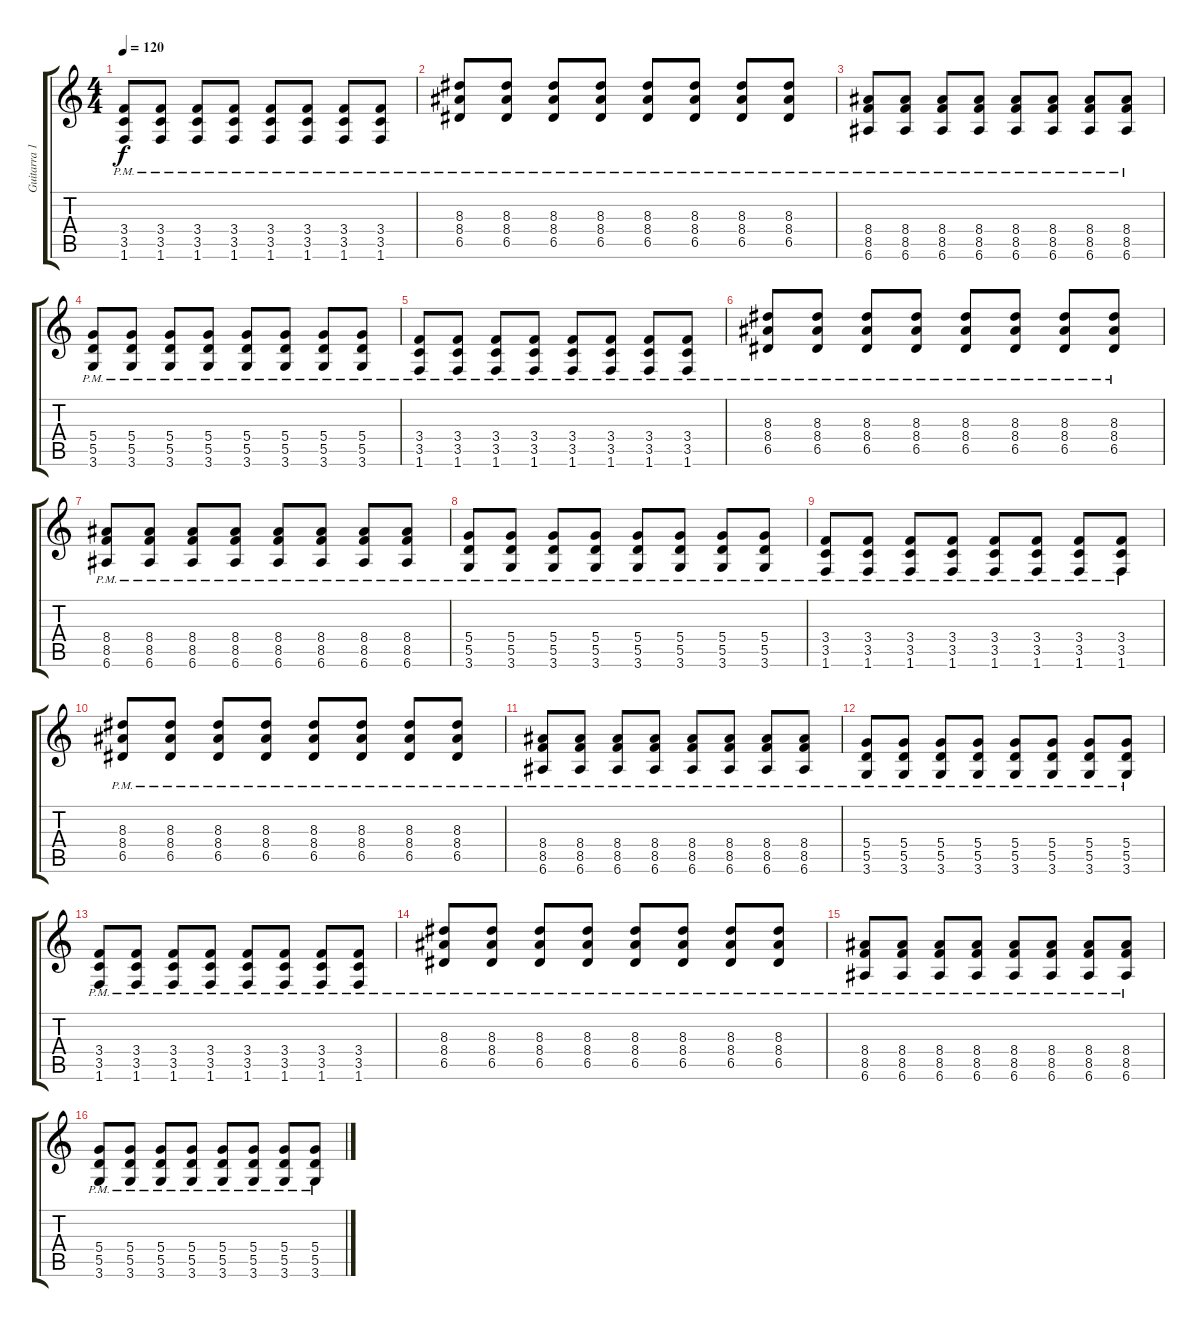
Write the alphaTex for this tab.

\track ("Guitarra 1" "Guitarra 1") {instrument overdrivenguitar}
\staff {score tabs}
\tuning (E4 B3 G3 D3 A2 E2) {hide}
\ts (4 4)
\tempo 120
\clef g2
\ks c
(3.4{pm} 3.5{pm} 1.6{pm}).8{dy f} (3.4{pm} 3.5{pm} 1.6{pm}).8 (3.4{pm} 3.5{pm} 1.6{pm}).8 (3.4{pm} 3.5{pm} 1.6{pm}).8 (3.4{pm} 3.5{pm} 1.6{pm}).8 (3.4{pm} 3.5{pm} 1.6{pm}).8 (3.4{pm} 3.5{pm} 1.6{pm}).8 (3.4{pm} 3.5{pm} 1.6{pm}).8 |
(8.3{pm} 8.4{pm} 6.5{pm}).8 (8.3{pm} 8.4{pm} 6.5{pm}).8 (8.3{pm} 8.4{pm} 6.5{pm}).8 (8.3{pm} 8.4{pm} 6.5{pm}).8 (8.3{pm} 8.4{pm} 6.5{pm}).8 (8.3{pm} 8.4{pm} 6.5{pm}).8 (8.3{pm} 8.4{pm} 6.5{pm}).8 (8.3{pm} 8.4{pm} 6.5{pm}).8 |
(8.4{pm} 8.5{pm} 6.6{pm}).8 (8.4{pm} 8.5{pm} 6.6{pm}).8 (8.4{pm} 8.5{pm} 6.6{pm}).8 (8.4{pm} 8.5{pm} 6.6{pm}).8 (8.4{pm} 8.5{pm} 6.6{pm}).8 (8.4{pm} 8.5{pm} 6.6{pm}).8 (8.4{pm} 8.5{pm} 6.6{pm}).8 (8.4{pm} 8.5{pm} 6.6{pm}).8 |
(5.4{pm} 5.5{pm} 3.6{pm}).8 (5.4{pm} 5.5{pm} 3.6{pm}).8 (5.4{pm} 5.5{pm} 3.6{pm}).8 (5.4{pm} 5.5{pm} 3.6{pm}).8 (5.4{pm} 5.5{pm} 3.6{pm}).8 (5.4{pm} 5.5{pm} 3.6{pm}).8 (5.4{pm} 5.5{pm} 3.6{pm}).8 (5.4{pm} 5.5{pm} 3.6{pm}).8 |
(3.4{pm} 3.5{pm} 1.6{pm}).8 (3.4{pm} 3.5{pm} 1.6{pm}).8 (3.4{pm} 3.5{pm} 1.6{pm}).8 (3.4{pm} 3.5{pm} 1.6{pm}).8 (3.4{pm} 3.5{pm} 1.6{pm}).8 (3.4{pm} 3.5{pm} 1.6{pm}).8 (3.4{pm} 3.5{pm} 1.6{pm}).8 (3.4{pm} 3.5{pm} 1.6{pm}).8 |
(8.3{pm} 8.4{pm} 6.5{pm}).8 (8.3{pm} 8.4{pm} 6.5{pm}).8 (8.3{pm} 8.4{pm} 6.5{pm}).8 (8.3{pm} 8.4{pm} 6.5{pm}).8 (8.3{pm} 8.4{pm} 6.5{pm}).8 (8.3{pm} 8.4{pm} 6.5{pm}).8 (8.3{pm} 8.4{pm} 6.5{pm}).8 (8.3{pm} 8.4{pm} 6.5{pm}).8 |
(8.4{pm} 8.5{pm} 6.6{pm}).8 (8.4{pm} 8.5{pm} 6.6{pm}).8 (8.4{pm} 8.5{pm} 6.6{pm}).8 (8.4{pm} 8.5{pm} 6.6{pm}).8 (8.4{pm} 8.5{pm} 6.6{pm}).8 (8.4{pm} 8.5{pm} 6.6{pm}).8 (8.4{pm} 8.5{pm} 6.6{pm}).8 (8.4{pm} 8.5{pm} 6.6{pm}).8 |
(5.4{pm} 5.5{pm} 3.6{pm}).8 (5.4{pm} 5.5{pm} 3.6{pm}).8 (5.4{pm} 5.5{pm} 3.6{pm}).8 (5.4{pm} 5.5{pm} 3.6{pm}).8 (5.4{pm} 5.5{pm} 3.6{pm}).8 (5.4{pm} 5.5{pm} 3.6{pm}).8 (5.4{pm} 5.5{pm} 3.6{pm}).8 (5.4{pm} 5.5{pm} 3.6{pm}).8 |
(3.4{pm} 3.5{pm} 1.6{pm}).8 (3.4{pm} 3.5{pm} 1.6{pm}).8 (3.4{pm} 3.5{pm} 1.6{pm}).8 (3.4{pm} 3.5{pm} 1.6{pm}).8 (3.4{pm} 3.5{pm} 1.6{pm}).8 (3.4{pm} 3.5{pm} 1.6{pm}).8 (3.4{pm} 3.5{pm} 1.6{pm}).8 (3.4{pm} 3.5{pm} 1.6{pm}).8 |
(8.3{pm} 8.4{pm} 6.5{pm}).8 (8.3{pm} 8.4{pm} 6.5{pm}).8 (8.3{pm} 8.4{pm} 6.5{pm}).8 (8.3{pm} 8.4{pm} 6.5{pm}).8 (8.3{pm} 8.4{pm} 6.5{pm}).8 (8.3{pm} 8.4{pm} 6.5{pm}).8 (8.3{pm} 8.4{pm} 6.5{pm}).8 (8.3{pm} 8.4{pm} 6.5{pm}).8 |
(8.4{pm} 8.5{pm} 6.6{pm}).8 (8.4{pm} 8.5{pm} 6.6{pm}).8 (8.4{pm} 8.5{pm} 6.6{pm}).8 (8.4{pm} 8.5{pm} 6.6{pm}).8 (8.4{pm} 8.5{pm} 6.6{pm}).8 (8.4{pm} 8.5{pm} 6.6{pm}).8 (8.4{pm} 8.5{pm} 6.6{pm}).8 (8.4{pm} 8.5{pm} 6.6{pm}).8 |
(5.4{pm} 5.5{pm} 3.6{pm}).8 (5.4{pm} 5.5{pm} 3.6{pm}).8 (5.4{pm} 5.5{pm} 3.6{pm}).8 (5.4{pm} 5.5{pm} 3.6{pm}).8 (5.4{pm} 5.5{pm} 3.6{pm}).8 (5.4{pm} 5.5{pm} 3.6{pm}).8 (5.4{pm} 5.5{pm} 3.6{pm}).8 (5.4{pm} 5.5{pm} 3.6{pm}).8 |
(3.4{pm} 3.5{pm} 1.6{pm}).8 (3.4{pm} 3.5{pm} 1.6{pm}).8 (3.4{pm} 3.5{pm} 1.6{pm}).8 (3.4{pm} 3.5{pm} 1.6{pm}).8 (3.4{pm} 3.5{pm} 1.6{pm}).8 (3.4{pm} 3.5{pm} 1.6{pm}).8 (3.4{pm} 3.5{pm} 1.6{pm}).8 (3.4{pm} 3.5{pm} 1.6{pm}).8 |
(8.3{pm} 8.4{pm} 6.5{pm}).8 (8.3{pm} 8.4{pm} 6.5{pm}).8 (8.3{pm} 8.4{pm} 6.5{pm}).8 (8.3{pm} 8.4{pm} 6.5{pm}).8 (8.3{pm} 8.4{pm} 6.5{pm}).8 (8.3{pm} 8.4{pm} 6.5{pm}).8 (8.3{pm} 8.4{pm} 6.5{pm}).8 (8.3{pm} 8.4{pm} 6.5{pm}).8 |
(8.4{pm} 8.5{pm} 6.6{pm}).8 (8.4{pm} 8.5{pm} 6.6{pm}).8 (8.4{pm} 8.5{pm} 6.6{pm}).8 (8.4{pm} 8.5{pm} 6.6{pm}).8 (8.4{pm} 8.5{pm} 6.6{pm}).8 (8.4{pm} 8.5{pm} 6.6{pm}).8 (8.4{pm} 8.5{pm} 6.6{pm}).8 (8.4{pm} 8.5{pm} 6.6{pm}).8 |
(5.4{pm} 5.5{pm} 3.6{pm}).8 (5.4{pm} 5.5{pm} 3.6{pm}).8 (5.4{pm} 5.5{pm} 3.6{pm}).8 (5.4{pm} 5.5{pm} 3.6{pm}).8 (5.4{pm} 5.5{pm} 3.6{pm}).8 (5.4{pm} 5.5{pm} 3.6{pm}).8 (5.4{pm} 5.5{pm} 3.6{pm}).8 (5.4{pm} 5.5{pm} 3.6{pm}).8
